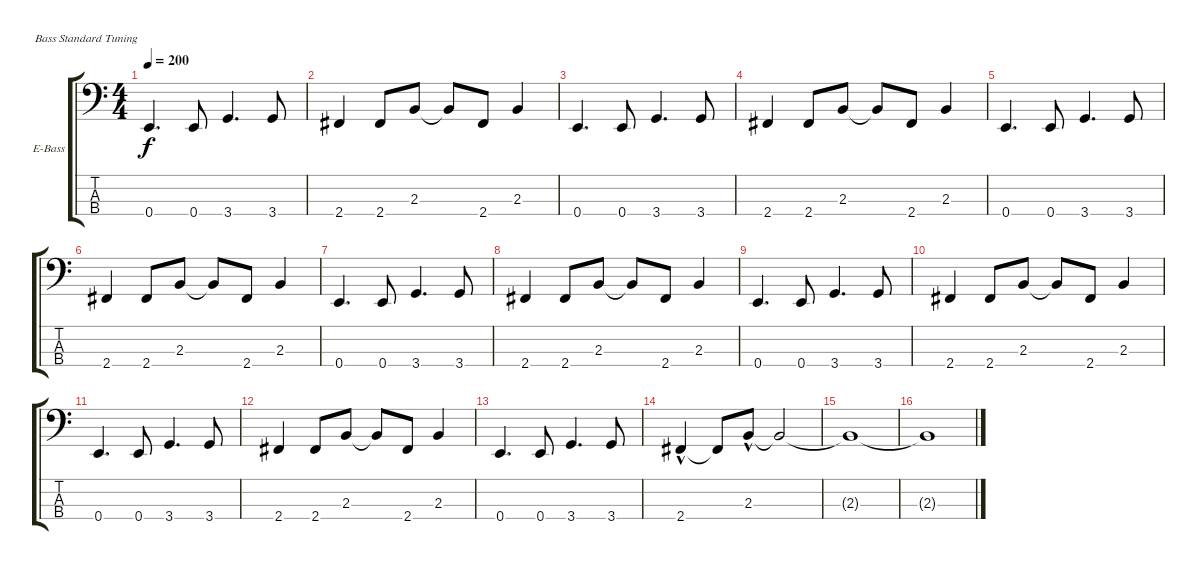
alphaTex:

\defaultSystemsLayout 4
\bracketExtendMode groupsimilarinstruments
\firstSystemTrackNameOrientation horizontal
\otherSystemsTrackNameOrientation horizontal
\track ("Electric Bass" "E-Bass") {instrument electricbassfinger}
\staff {score tabs}
\tuning (G2 D2 A1 E1)
\ts (4 4)
\tempo 200
\clef f4
\ks c
0.4.4{d dy f} 0.4.8 3.4.4{d} 3.4.8 |
2.4.4 2.4.8 2.3.8 2.3{t}.8 2.4.8 2.3.4 |
0.4.4{d} 0.4.8 3.4.4{d} 3.4.8 |
2.4.4 2.4.8 2.3.8 2.3{t}.8 2.4.8 2.3.4 |
0.4.4{d} 0.4.8 3.4.4{d} 3.4.8 |
2.4.4 2.4.8 2.3.8 2.3{t}.8 2.4.8 2.3.4 |
0.4.4{d} 0.4.8 3.4.4{d} 3.4.8 |
2.4.4 2.4.8 2.3.8 2.3{t}.8 2.4.8 2.3.4 |
0.4.4{d} 0.4.8 3.4.4{d} 3.4.8 |
2.4.4 2.4.8 2.3.8 2.3{t}.8 2.4.8 2.3.4 |
0.4.4{d} 0.4.8 3.4.4{d} 3.4.8 |
2.4.4 2.4.8 2.3.8 2.3{t}.8 2.4.8 2.3.4 |
0.4.4{d} 0.4.8 3.4.4{d} 3.4.8 |
2.4{hac}.4 2.4{t}.8 2.3{hac}.8 2.3{t}.2 |
2.3{t}.1 |
2.3{t}.1
